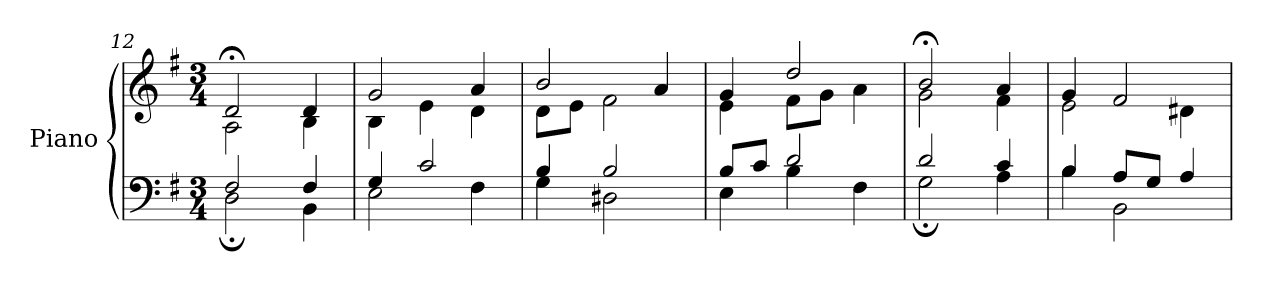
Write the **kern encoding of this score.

**kern	**kern
*part1	*part1
*staff2	*staff1
*I"Piano	*
*I'Pno	*
*clefF4	*clefG2
*k[f#]	*k[f#]
*M3/4	*M3/4
=12	=12
*^	*^
2F#/	2D;\	2d;</	2A\
4F#/	4BB\	4d/	4B\
=13	=13	=13	=13
4G/	2E\	2g/	4B\
2c/	.	.	4e\
.	4F#\	4a/	4d\
=14	=14	=14	=14
4B/	4G\	2b/	8d\L
.	.	.	8e\J
2B/	2D#X\	.	2f#\
.	.	4a/	.
=15	=15	=15	=15
8B/L	4E\	4g/	4e\
8c/J	.	.	.
2d/	4B\	2dd/	8f#\L
.	.	.	8g\J
.	4F#\	.	4a\
=16	=16	=16	=16
2d/	2G;\	2b;</	2g\
4c/	4A\	4a/	4f#\
=17	=17	=17	=17
4B/	4B\	4g/	2e\
8A/L	2BB\	2f#/	.
8G/J	.	.	.
4A/	.	.	4d#X\
*v	*v	*	*
*	*v	*v
=	=
*-	*-
